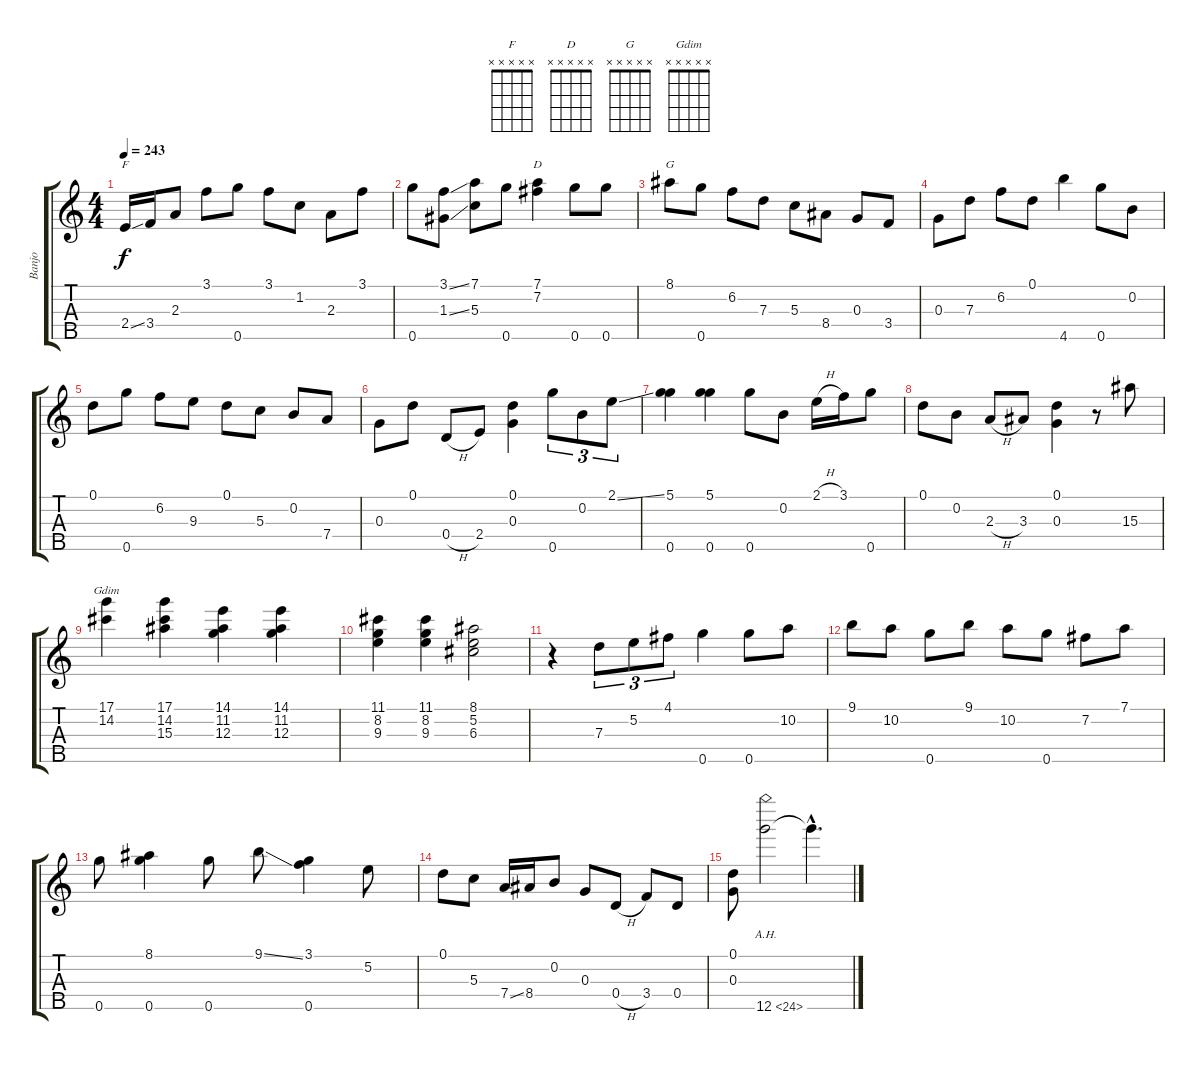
\track ("Banjo" "Banjo") {instrument banjo}
\staff {score tabs}
\tuning (D4 B3 G3 D3 G4) {hide}
\displaytranspose 12
\chord ("F" x x x x x) {firstfret 0}
\chord ("D" x x x x x) {firstfret 0}
\chord ("G" x x x x x) {firstfret 0}
\chord ("Gdim" x x x x x) {firstfret 0}
\ts (4 4)
\tempo 243
\clef g2
\ks c
2.4{ss}.16{ch "F" dy f} 3.4.16 2.3.8 3.1.8 0.5.8 3.1.8 1.2.8 2.3.8 3.1.8 |
0.5.8 (3.1{ss} 1.3{ss}).8 (7.1 5.3).8 0.5.8 (7.1 7.2).4{ch "D"} 0.5.8 0.5.8 |
8.1.8{ch "G"} 0.5.8 6.2.8 7.3.8 5.3.8 8.4.8 0.3.8 3.4.8 |
0.3.8 7.3.8 6.2.8 0.1.8 4.5.4 0.5.8 0.2.8 |
0.1.8 0.5.8 6.2.8 9.3.8 0.1.8 5.3.8 0.2.8 7.4.8 |
0.3.8 0.1.8 0.4{h}.8 2.4.8 (0.1 0.3).4 0.5.8{tu (3 2)} 0.2.8{tu (3 2)} 2.1{ss}.8{tu (3 2)} |
(5.1 0.5).4 (5.1 0.5).4 0.5.8 0.2.8 2.1{h}.16 3.1.16 0.5.8 |
0.1.8 0.2.8 2.3{h}.8 3.3.8 (0.1 0.3).4 r.8 15.3.8 |
(17.1 14.2).4{ch "Gdim"} (17.1 14.2 15.3).4 (14.1 11.2 12.3).4 (14.1 11.2 12.3).4 |
(11.1 8.2 9.3).4 (11.1 8.2 9.3).4 (8.1 5.2 6.3).2 |
r.4 7.3.8{tu (3 2)} 5.2.8{tu (3 2)} 4.1.8{tu (3 2)} 0.5.4 0.5.8 10.2.8 |
9.1.8 10.2.8 0.5.8 9.1.8 10.2.8 0.5.8 7.2.8 7.1.8 |
0.5.8 (8.1 0.5).4 0.5.8 9.1{ss}.8 (3.1 0.5).4 5.2.8 |
0.1.8 5.3.8 7.4{ss}.16 8.4.16 0.2.8 0.3.8 0.4{h}.8 3.4.8 0.4.8 |
(0.1 0.3).8 12.5{ah 12}.2 12.5{hac t}.4{d}
